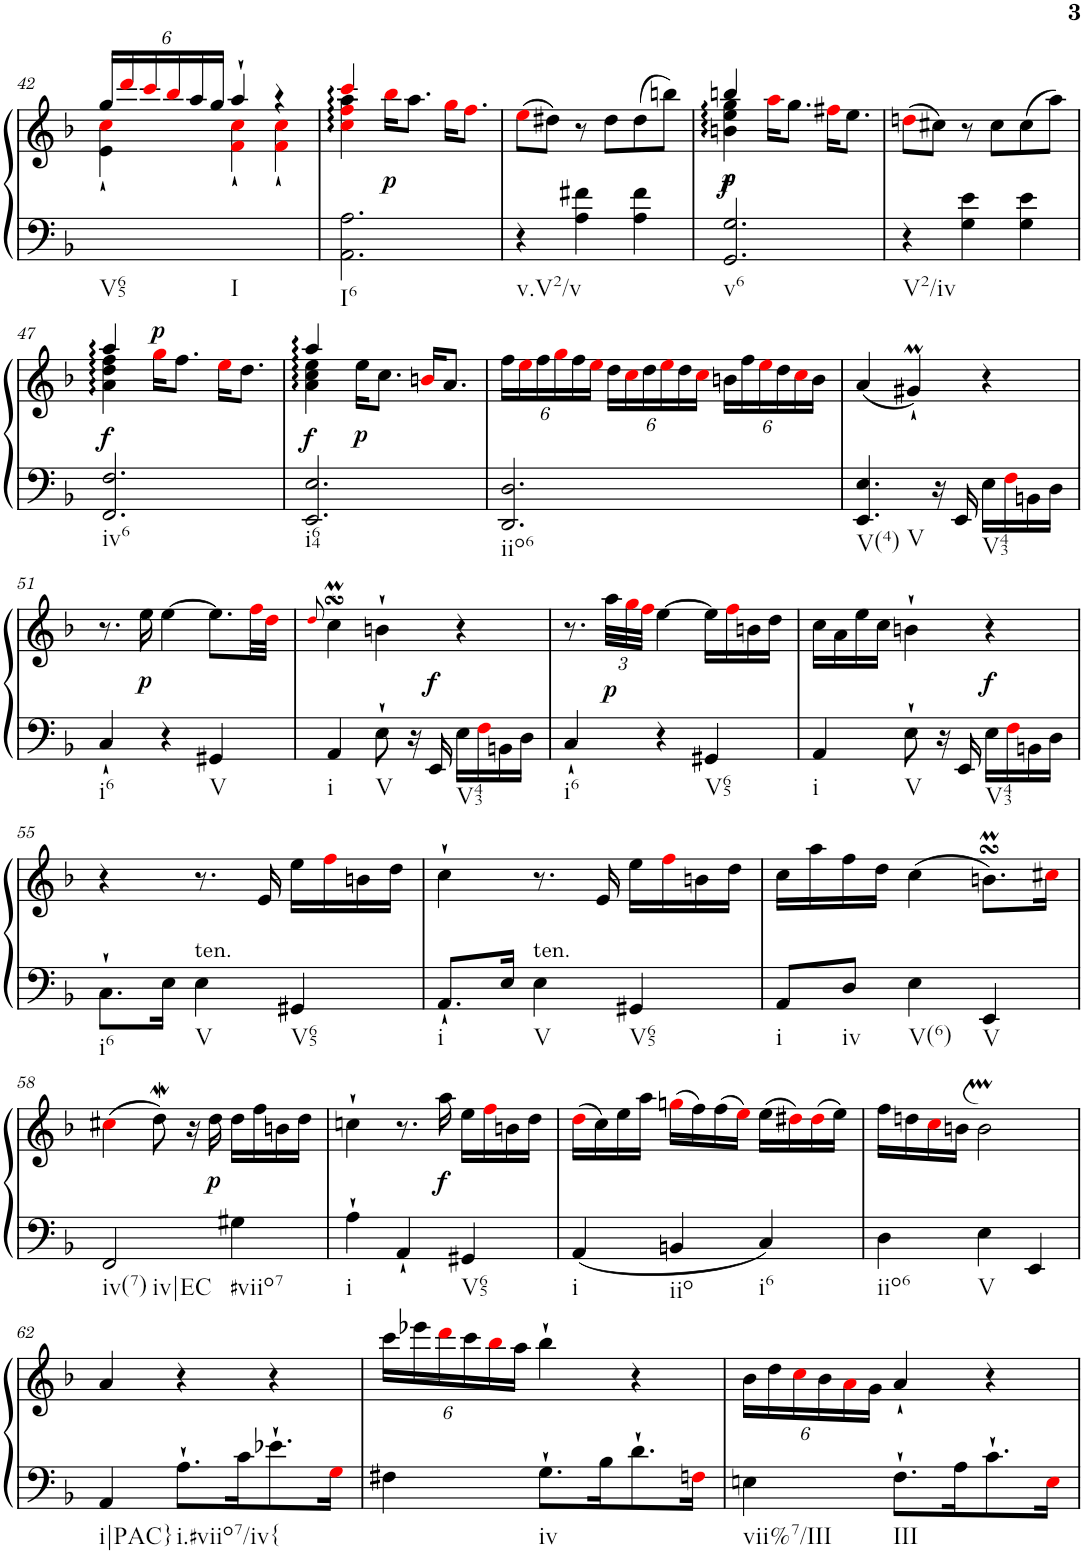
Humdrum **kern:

**kern	**kern	**dynam
*part1	*part1	*part1
*staff2	*staff1	*staff1/2
*I"Harpsichord	*	*
*I'Hch.	*	*
!!LO:PB:g=z
*clefF4	*clefG2	*
*k[b-]	*k[b-]	*
*M3/4	*M3/4	*
*	*Xbrackettup	*
=42	=42	=42
*	*^	*
2.ryy	24gg/LL	4e\` 4cci\`	.
.	24dddi/	.	.
.	24ccci/	.	.
.	24bb-i/	.	.
.	24aa/	.	.
.	24gg/JJ	.	.
.	4aa`/	4fi\` 4cci\`	.
.	4r	4fi\` 4cci\`	.
=43	=43	=43	=43
2.AA\ 2.A\	4ccci/	4cci\: 4ffi\: 4aa\:	.
!	!	!	!LO:DY:b
.	2ryy	16bb-i\KL	p
.	.	8.aa\J	.
.	.	16ggi\KL	.
.	.	8.ffi\J	.
*	*v	*v	*
=44	=44	=44
4r	(>8eei\L	.
.	8dd#X\J)	.
4A\ 4f#X\	8r	.
.	8dd#\L	.
4A\ 4f#\	(>8dd#\	.
.	8bbn\J)	.
=45	=45	=45
*	*^	*
!	!	!	!LO:DY:a=2
!	!	!	!LO:DY:n=1:a=2
2.GG/ 2.G/	4bbn/	4bn\ 4ee\ 4gg\	f p
.	16aai\KL	2ryy	.
.	8.gg\J	.	.
.	16ff#Xi\KL	.	.
.	8.ee\J	.	.
*	*v	*v	*
=46	=46	=46
4r	(>8ddni\L	.
.	8cc#X\J)	.
4G\ 4e\	8r	.
.	8cc#\L	.
4G\ 4e\	(>8cc#\	.
.	8aa\J)	.
!!LO:LB:g=z
=47	=47	=47
*	*^	*
!	!	!	!LO:DY:a=2
2.FF/ 2.F/	4aa/	4a\ 4dd\ 4ff\	f
!	!	!	!LO:DY:a
.	16ggi\KL	2ryy	p
.	8.ff\J	.	.
.	16eei\KL	.	.
.	8.dd\J	.	.
=48	=48	=48	=48
!	!	!	!LO:DY:b
2.EE/ 2.E/	4aa/	4a\ 4cc\ 4ee\	f
!	!	!	!LO:DY:b
.	16ee\KL	2ryy	p
.	8.cc\J	.	.
.	16bni/KL	.	.
.	8.a/J	.	.
*	*v	*v	*
=49	=49	=49
2.DD/ 2.D/	24ff\LL	.
.	24eei\	.
.	24ff\	.
.	24ggi\	.
.	24ff\	.
.	24eei\JJ	.
.	24dd\LL	.
.	24cci\	.
.	24dd\	.
.	24eei\	.
.	24dd\	.
.	24cci\JJ	.
.	24bn\LL	.
.	24ff\	.
.	24eei\	.
.	24dd\	.
.	24cci\	.
.	24b\JJ	.
=50	=50	=50
4.EE/ 4.E/	(<4a/	.
.	4g#Xm`/)	.
16r	.	.
16EE/	.	.
16E\LL	4r	.
16Fi\	.	.
16BBn\	.	.
16D\JJ	.	.
!!LO:LB:g=z
=51	=51	=51
4C`/	8.r	.
!	!	!LO:DY:b
.	16ee\	p
4r	[4ee\	.
4GG#X/	8.ee\L]	.
.	32ffi\LL	.
.	32ddi\JJJ	.
=52	=52	=52
.	8qddi/	.
4AA/	4ccsSSSM\	.
8E`\	4bn`\	.
16r	.	.
!	!	!LO:DY:a=2
16EE/	.	f
16E\LL	4r	.
16Fi\	.	.
16BBn\	.	.
16D\JJ	.	.
=53	=53	=53
4C`/	8.r	.
!	!	!LO:DY:b
.	48aa\LLL	p
.	48ggi\	.
.	48ffi\JJJ	.
4r	[4ee\	.
4GG#X/	16ee\LL]	.
.	16ffi\	.
.	16bn\	.
.	16dd\JJ	.
=54	=54	=54
4AA/	16cc\LL	.
.	16a\	.
.	16ee\	.
.	16cc\JJ	.
8E`\	4bn`\	.
16r	.	.
16EE/	.	.
!	!	!LO:DY:b
16E\LL	4r	f
16Fi\	.	.
16BBn\	.	.
16D\JJ	.	.
!!LO:LB:g=z
=55	=55	=55
8.C`\L	4r	.
16E\Jk	.	.
!LO:TX:a:t=ten.	!	!
4E\	8.r	.
.	16e/	.
4GG#X/	16ee\LL	.
.	16ffi\	.
.	16bn\	.
.	16dd\JJ	.
=56	=56	=56
8.AA`/L	4cc`\	.
16E/Jk	.	.
!LO:TX:a:t=ten.	!	!
4E\	8.r	.
.	16e/	.
4GG#X/	16ee\LL	.
.	16ffi\	.
.	16bn\	.
.	16dd\JJ	.
=57	=57	=57
8AA/L	16cc\LL	.
.	16aa\	.
8D/J	16ff\	.
.	16dd\JJ	.
4E\	(>4cc\	.
4EE/	8.bnsSsSm\L)	.
.	16cc#Xi\Jk	.
!!LO:LB:g=z
=58	=58	=58
2FF/	(>4cc#Xi\	.
.	8ddW\)	.
.	16r	.
!	!	!LO:DY:b
.	16dd\	p
4G#X\	16dd\LL	.
.	16ff\	.
.	16bn\	.
.	16dd\JJ	.
=59	=59	=59
4A`\	4ccn`\	.
4AA`/	8.r	.
!	!	!LO:DY:b
.	16aa\	f
4GG#X/	16ee\LL	.
.	16ffi\	.
.	16bn\	.
.	16dd\JJ	.
=60	=60	=60
4AA/	(>16ddi\LL	.
.	16cc\)	.
.	16ee\	.
.	16aa\JJ	.
4BBn/	(>16ggni\LL	.
.	16ff\)	.
.	(>16ff\	.
.	16eei\JJ)	.
4C/	(>16ee\LL	.
.	16dd#Xi\)	.
.	(>16dd#i\	.
.	16ee\JJ)	.
=61	=61	=61
4D\	16ff\LL	.
.	16ddn\	.
.	16cci\	.
.	16bn\JJ	.
4E\	2bm\	.
4EE/	.	.
!!LO:LB:g=z
=62	=62	=62
4AA/	4a/	.
8.A`\L	4r	.
16c\K	.	.
8.e-X`\	4r	.
16Gi\Jk	.	.
=63	=63	=63
4F#X\	24ccc\LL	.
.	24eee-X\	.
.	24dddi\	.
.	24ccc\	.
.	24bb-i\	.
.	24aa\JJ	.
8.G`\L	4bb-`\	.
16B-\K	.	.
8.d`\	4r	.
16Fni\Jk	.	.
=64	=64	=64
4En\	24b-\LL	.
.	24dd\	.
.	24cci\	.
.	24b-\	.
.	24ai\	.
.	24g\JJ	.
8.F`\L	4a`/	.
16A\K	.	.
8.c`\	4r	.
16Ei\Jk	.	.
=	=	=
*-	*-	*-
